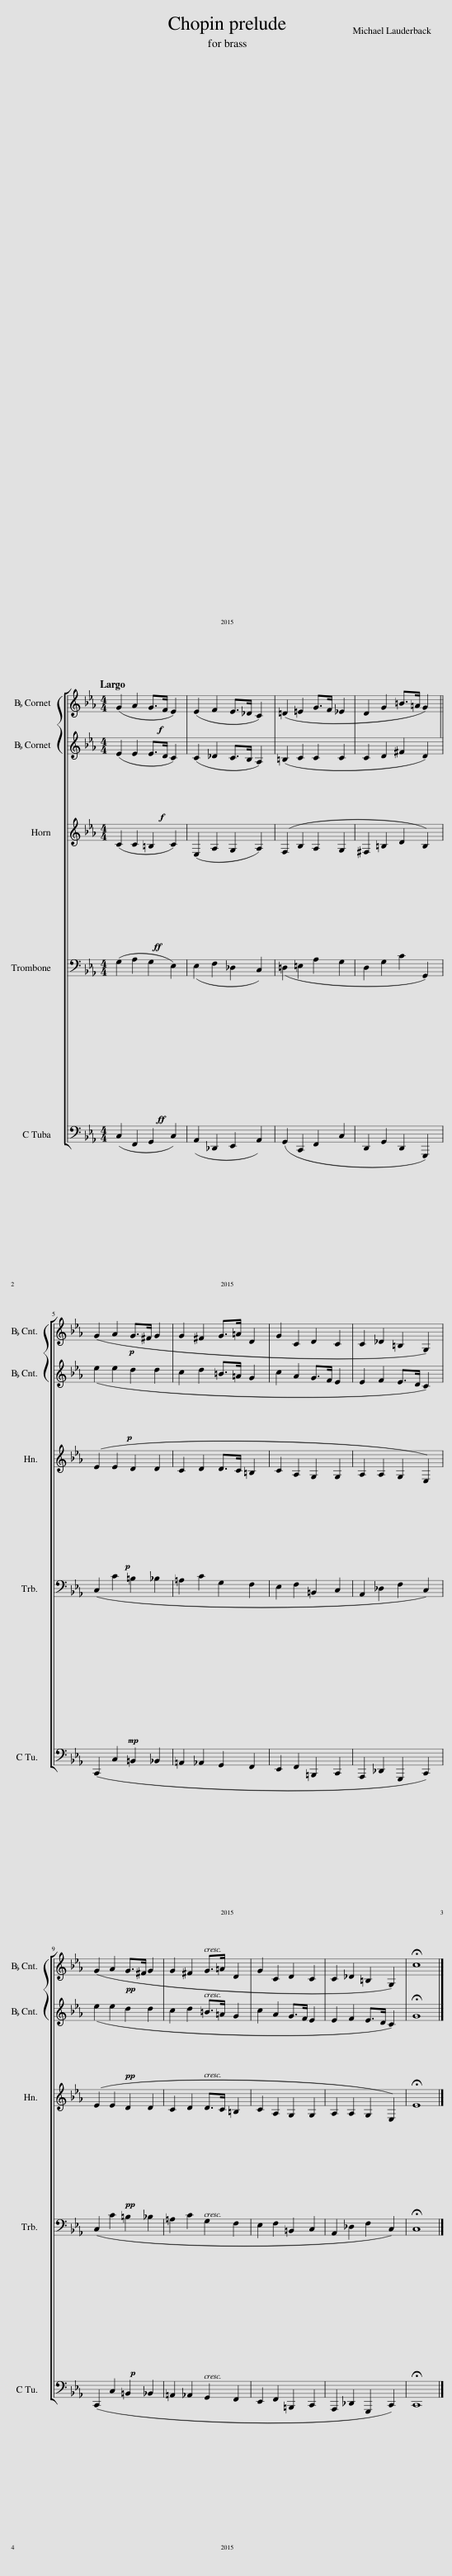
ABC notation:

X:1
%%score [ { 1 2 } 3 4 5 ]
L:1/8
Q:1/4=40
M:4/4
I:linebreak $
K:Eb
V:1 treble transpose=-2
V:2 treble transpose=-2
V:3 treble transpose=-7
V:4 bass
V:5 bass
V:1
[K:Eb]!f! (=A2 B2 A>G F2) | (F2 G2 F>E D2) | (=E2 ^F2 =A>G =F2 | =E2 =A2 ^c>=B A2) ||$!p! (=A2 B2 A>^G A2 | %5
 =A2 ^G2 A>=B =E2 | =A2 D2 =E2 D2 | D2 E2 ^C2 =A,2) |$!pp! (=A2 B2 A>^G A2 | =A2 ^G2 A>=B =E2 | %10
 =A2 D2 =E2 D2 | D2 E2 ^C2 =A,2) | !fermata!d8 |] %13
V:2
[K:Eb]!f! (F2 F2 F>=E D2) | (D2 E2 D>C B,2) | (^C2 D2 D2 D2 | D2 =E2 ^G2 E2) ||$!p! (f2 f2 =e2 e2 | %5
 d2 =e2 ^c>=B =A2 | d2 B2 =A>G F2 | F2 G2 F>=E D2) |$!pp! (f2 f2 =e2 e2 | d2 =e2 ^c>=B =A2 | %10
 d2 B2 =A>G F2 | F2 G2 F>=E D2) | !fermata!=A8 |] %13
V:3
[K:Eb]!ff! (G2 G2 ^F2 G2) | (B,2 E2 D2 E2) | (C2 F2 E2 D2 | ^C2 ^F2 =A2 F2) ||$!p! (B2 B2 =A2 A2 | %5
 G2 =A2 A>G ^F2 | G2 E2 D2 D2 | E2 E2 D2 B,2) |$!pp! (B2 B2 =A2 A2 | G2 =A2 A>G ^F2 | %10
 G2 E2 D2 D2 | E2 E2 D2 B,2) | !fermata!B8 |] %13
V:4
!ff! (G,2 A,2 G,2 E,2) | (E,2 F,2 _D,2 C,2) | (=D,2 =E,2 A,2 G,2 | D,2 G,2 C2 G,,2) ||$!mp! (C,2 C2 =B,2 _B,2 | %5
 =A,2 C2 G,2 F,2 | E,2 F,2 =B,,2 C,2 | A,,2 _D,2 F,2 C,2) |$!p! (C,2 C2 =B,2 _B,2 | =A,2 C2 G,2 F,2 | %10
 E,2 F,2 =B,,2 C,2 | A,,2 _D,2 F,2 C,2) | !fermata!C,8 |] %13
V:5
!ff! (C,2 F,,2 G,,2 C,2) | (A,,2 _D,,2 E,,2 A,,2) | (G,,2 C,,2 F,,2 C,2 | D,,2 G,,2 D,,2 G,,,2) ||$!mp! (C,,2 C,2 =B,,2 _B,,2 | %5
 =A,,2 _A,,2 G,,2 F,,2 | E,,2 F,,2 =B,,,2 C,,2 | A,,,2 _D,,2 G,,,2 C,,2) |$!p! (C,,2 C,2 =B,,2 _B,,2 | =A,,2 _A,,2 G,,2 F,,2 | %10
 E,,2 F,,2 =B,,,2 C,,2 | A,,,2 _D,,2 G,,,2 C,,2) | !fermata!C,,8 |] %13
